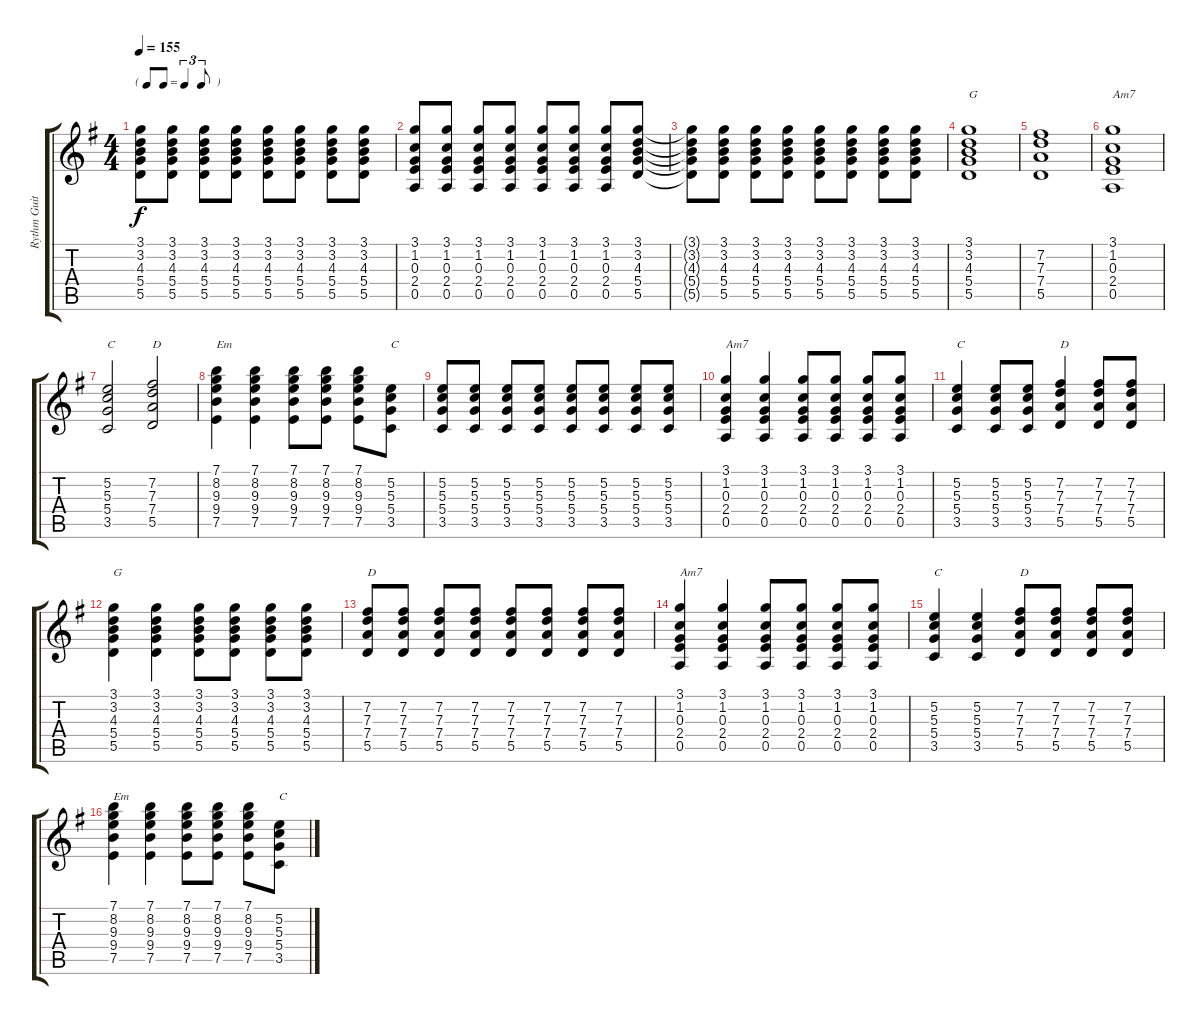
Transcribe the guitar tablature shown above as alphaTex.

\track ("Rythm Guitar" "Rythm Guit") {instrument acousticguitarsteel}
\staff {score tabs}
\tuning (E4 B3 G3 D3 A2 E2) {hide}
\ts (4 4)
\tf triplet8th
\tempo 155
\clef g2
\ks g
(3.1{t} 3.2{t} 4.3{t} 5.4{t} 5.5{t}).8{dy f} (3.1 3.2 4.3 5.4 5.5).8 (3.1 3.2 4.3 5.4 5.5).8 (3.1 3.2 4.3 5.4 5.5).8 (3.1 3.2 4.3 5.4 5.5).8 (3.1 3.2 4.3 5.4 5.5).8 (3.1 3.2 4.3 5.4 5.5).8 (3.1 3.2 4.3 5.4 5.5).8 |
(3.1 1.2 0.3 2.4 0.5).8 (3.1 1.2 0.3 2.4 0.5).8 (3.1 1.2 0.3 2.4 0.5).8 (3.1 1.2 0.3 2.4 0.5).8 (3.1 1.2 0.3 2.4 0.5).8 (3.1 1.2 0.3 2.4 0.5).8 (3.1 1.2 0.3 2.4 0.5).8 (3.1 3.2 4.3 5.4 5.5).8 |
(3.1{t} 3.2{t} 4.3{t} 5.4{t} 5.5{t}).8 (3.1 3.2 4.3 5.4 5.5).8 (3.1 3.2 4.3 5.4 5.5).8 (3.1 3.2 4.3 5.4 5.5).8 (3.1 3.2 4.3 5.4 5.5).8 (3.1 3.2 4.3 5.4 5.5).8 (3.1 3.2 4.3 5.4 5.5).8 (3.1 3.2 4.3 5.4 5.5).8 |
(3.1 3.2 4.3 5.4 5.5).1{txt "G"} |
(7.2 7.3 7.4 5.5).1 |
(3.1 1.2 0.3 2.4 0.5).1{txt "Am7"} |
(5.2 5.3 5.4 3.5).2{txt "C"} (7.2 7.3 7.4 5.5).2{txt "D"} |
(7.1 8.2 9.3 9.4 7.5).4{txt "Em"} (7.1 8.2 9.3 9.4 7.5).4 (7.1 8.2 9.3 9.4 7.5).8 (7.1 8.2 9.3 9.4 7.5).8 (7.1 8.2 9.3 9.4 7.5).8 (5.2 5.3 5.4 3.5).8{txt "C"} |
(5.2 5.3 5.4 3.5).8 (5.2 5.3 5.4 3.5).8 (5.2 5.3 5.4 3.5).8 (5.2 5.3 5.4 3.5).8 (5.2 5.3 5.4 3.5).8 (5.2 5.3 5.4 3.5).8 (5.2 5.3 5.4 3.5).8 (5.2 5.3 5.4 3.5).8 |
(3.1 1.2 0.3 2.4 0.5).4{txt "Am7"} (3.1 1.2 0.3 2.4 0.5).4 (3.1 1.2 0.3 2.4 0.5).8 (3.1 1.2 0.3 2.4 0.5).8 (3.1 1.2 0.3 2.4 0.5).8 (3.1 1.2 0.3 2.4 0.5).8 |
(5.2 5.3 5.4 3.5).4{txt "C"} (5.2 5.3 5.4 3.5).8 (5.2 5.3 5.4 3.5).8 (7.2 7.3 7.4 5.5).4{txt "D"} (7.2 7.3 7.4 5.5).8 (7.2 7.3 7.4 5.5).8 |
(3.1 3.2 4.3 5.4 5.5).4{txt "G"} (3.1 3.2 4.3 5.4 5.5).4 (3.1 3.2 4.3 5.4 5.5).8 (3.1 3.2 4.3 5.4 5.5).8 (3.1 3.2 4.3 5.4 5.5).8 (3.1 3.2 4.3 5.4 5.5).8 |
(7.2 7.3 7.4 5.5).8{txt "D"} (7.2 7.3 7.4 5.5).8 (7.2 7.3 7.4 5.5).8 (7.2 7.3 7.4 5.5).8 (7.2 7.3 7.4 5.5).8 (7.2 7.3 7.4 5.5).8 (7.2 7.3 7.4 5.5).8 (7.2 7.3 7.4 5.5).8 |
(3.1 1.2 0.3 2.4 0.5).4{txt "Am7"} (3.1 1.2 0.3 2.4 0.5).4 (3.1 1.2 0.3 2.4 0.5).8 (3.1 1.2 0.3 2.4 0.5).8 (3.1 1.2 0.3 2.4 0.5).8 (3.1 1.2 0.3 2.4 0.5).8 |
(5.2 5.3 5.4 3.5).4{txt "C"} (5.2 5.3 5.4 3.5).4 (7.2 7.3 7.4 5.5).8{txt "D"} (7.2 7.3 7.4 5.5).8 (7.2 7.3 7.4 5.5).8 (7.2 7.3 7.4 5.5).8 |
(7.1 8.2 9.3 9.4 7.5).4{txt "Em"} (7.1 8.2 9.3 9.4 7.5).4 (7.1 8.2 9.3 9.4 7.5).8 (7.1 8.2 9.3 9.4 7.5).8 (7.1 8.2 9.3 9.4 7.5).8 (5.2 5.3 5.4 3.5).8{txt "C"}
